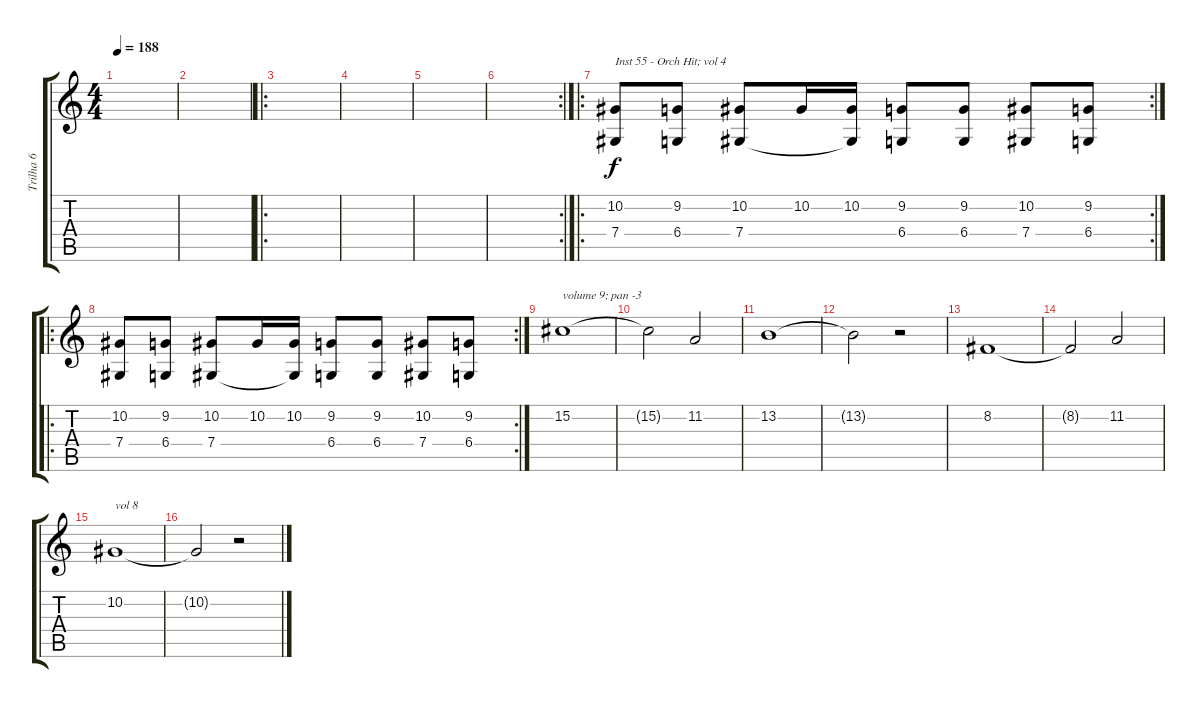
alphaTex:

\track ("Trilha 6" "Trilha 6") {instrument synthstrings1}
\staff {score tabs}
\tuning (Eb4 Bb3 Gb3 Db3 Ab2 Eb2) {hide}
\ts (4 4)
\tempo 188
\clef g2
\ks c
|
|
\ro
|
|
|
\rc 2
|
\ro
\rc 2
(10.2 7.4).8{txt "Inst 55 - Orch Hit; vol 4" volume 4 instrument orchestrahit} (9.2 6.4).8 (10.2 7.4).8 10.2.16 (10.2 7.4{t}).16 (9.2 6.4).8 (9.2 6.4).8 (10.2 7.4).8 (9.2 6.4).8 |
\ro
\rc 2
(10.2 7.4).8 (9.2 6.4).8 (10.2 7.4).8 10.2.16 (10.2 7.4{t}).16 (9.2 6.4).8 (9.2 6.4).8 (10.2 7.4).8 (9.2 6.4).8 |
15.2.1{txt "volume 9; pan -3" volume 9 balance 5 instrument synthstrings1} |
15.2{t}.2 11.2.2 |
13.2.1 |
13.2{t}.2 r.2 |
8.2.1 |
8.2{t}.2 11.2.2 |
10.2.1{txt "vol 8" volume 8} |
10.2{t}.2 r.2
